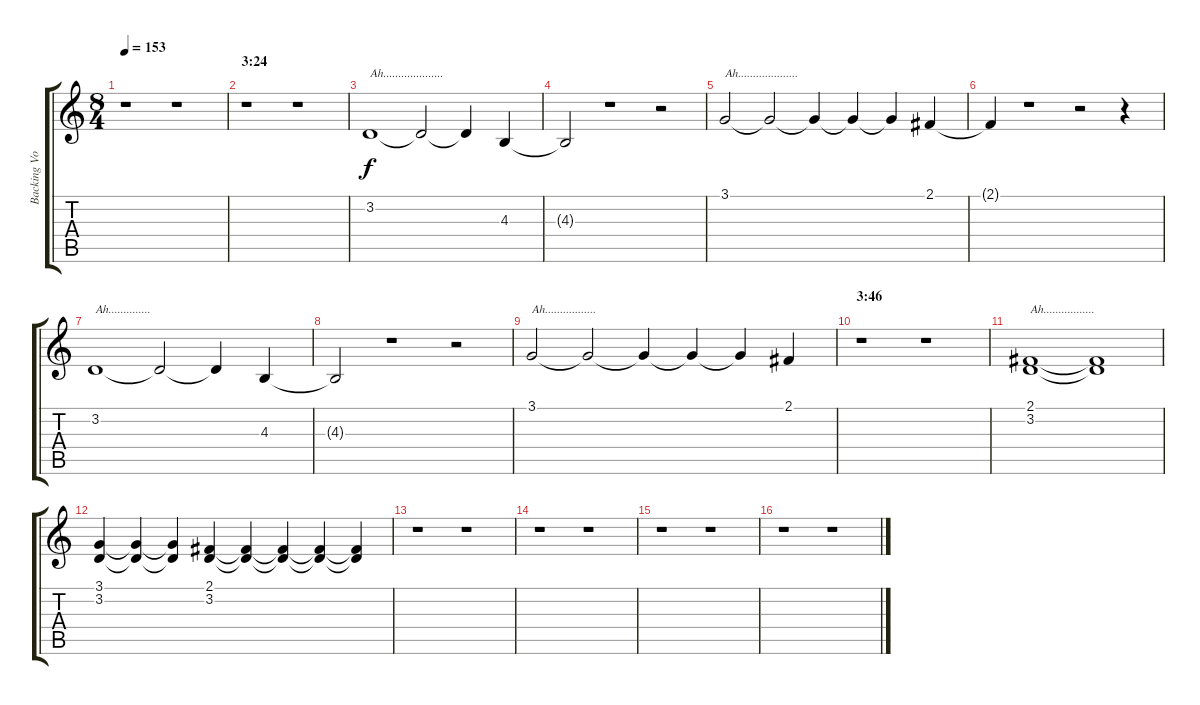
\track ("Backing Vocals" "Backing Vo") {instrument lead6voice}
\staff {score tabs}
\tuning (E4 B3 G3 D3 A2 D2) {hide}
\ts (8 4)
\tempo 153
\clef g2
\ks c
r.1{dy f} r.1 |
\section ("" "3:24")
r.1 r.1 |
3.2.1{txt "Ah...................."} 3.2{t}.2 3.2{t}.4 4.3.4 |
4.3{t}.2 r.1 r.2 |
3.1.2{txt "Ah...................."} 3.1{t}.2 3.1{t}.4 3.1{t}.4 3.1{t}.4 2.1.4 |
2.1{t}.4 r.1 r.2 r.4 |
3.2.1{txt "Ah.............."} 3.2{t}.2 3.2{t}.4 4.3.4 |
4.3{t}.2 r.1 r.2 |
3.1.2{txt "Ah................."} 3.1{t}.2 3.1{t}.4 3.1{t}.4 3.1{t}.4 2.1.4 |
\section ("" "3:46")
r.1 r.1 |
(2.1 3.2).1{txt "Ah................."} (2.1{t} 3.2{t}).1 |
(3.1 3.2).4 (3.1{t} 3.2{t}).4 (3.1{t} 3.2{t}).4 (2.1 3.2).4 (2.1{t} 3.2{t}).4 (2.1{t} 3.2{t}).4 (2.1{t} 3.2{t}).4 (2.1{t} 3.2{t}).4 |
r.1 r.1 |
r.1 r.1 |
r.1 r.1 |
r.1 r.1
